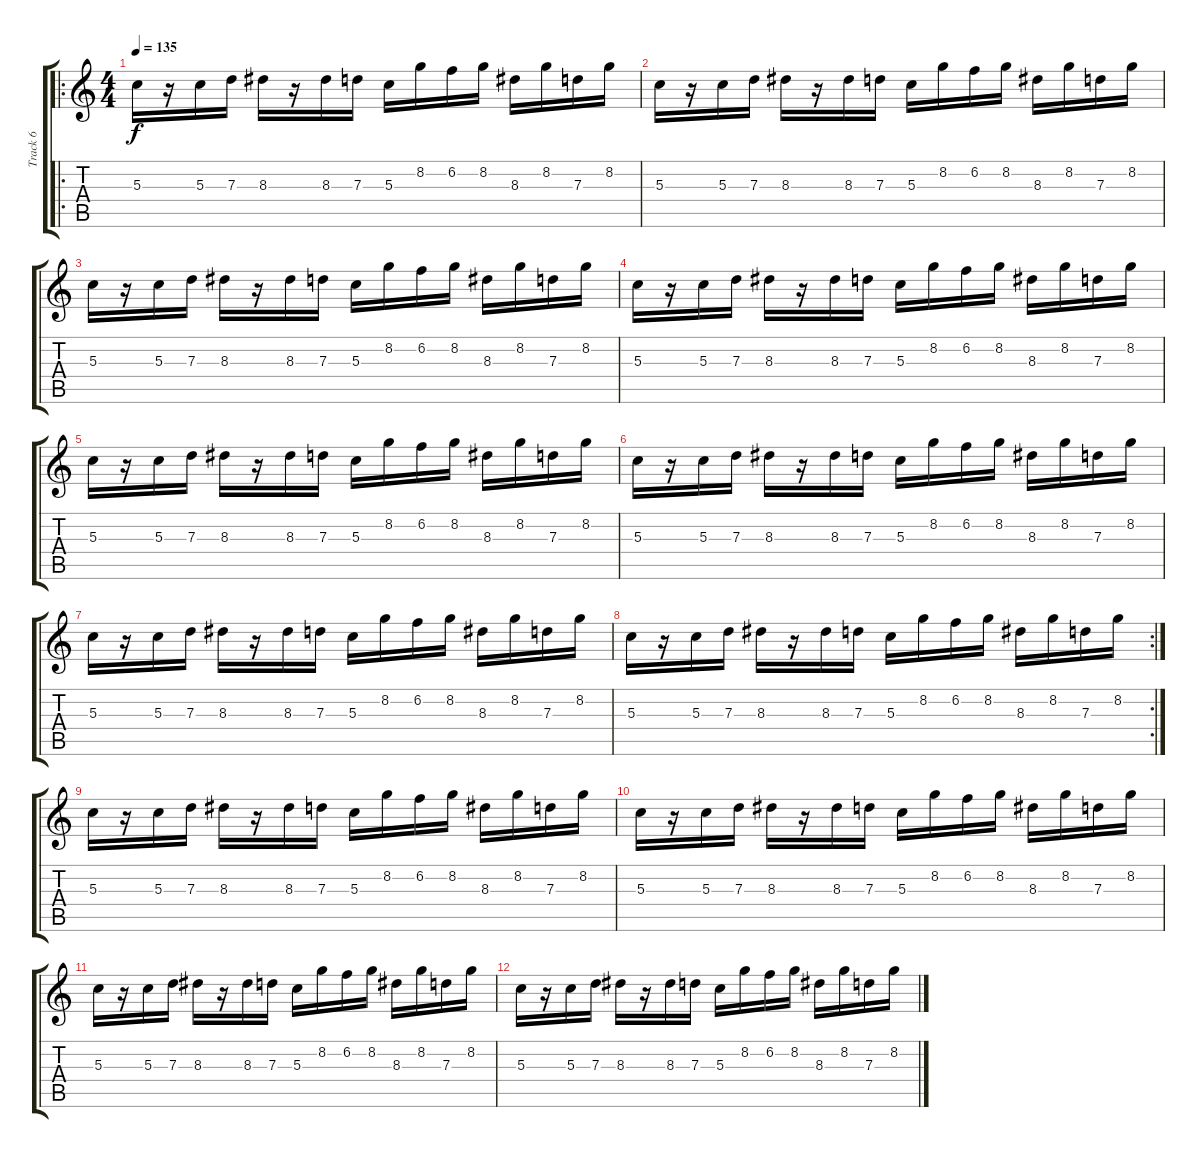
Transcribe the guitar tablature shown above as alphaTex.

\track ("Track 6" "Track 6") {instrument electricguitarclean}
\staff {score tabs}
\tuning (E4 B3 G3 D3 A2 E2) {hide}
\ro
\ts (4 4)
\tempo 135
\clef g2
\ks c
5.3.16{dy f} r.16 5.3.16 7.3.16 8.3.16 r.16 8.3.16 7.3.16 5.3.16 8.2.16 6.2.16 8.2.16 8.3.16 8.2.16 7.3.16 8.2.16 |
5.3.16 r.16 5.3.16 7.3.16 8.3.16 r.16 8.3.16 7.3.16 5.3.16 8.2.16 6.2.16 8.2.16 8.3.16 8.2.16 7.3.16 8.2.16 |
5.3.16 r.16 5.3.16 7.3.16 8.3.16 r.16 8.3.16 7.3.16 5.3.16 8.2.16 6.2.16 8.2.16 8.3.16 8.2.16 7.3.16 8.2.16 |
5.3.16 r.16 5.3.16 7.3.16 8.3.16 r.16 8.3.16 7.3.16 5.3.16 8.2.16 6.2.16 8.2.16 8.3.16 8.2.16 7.3.16 8.2.16 |
5.3.16 r.16 5.3.16 7.3.16 8.3.16 r.16 8.3.16 7.3.16 5.3.16 8.2.16 6.2.16 8.2.16 8.3.16 8.2.16 7.3.16 8.2.16 |
5.3.16 r.16 5.3.16 7.3.16 8.3.16 r.16 8.3.16 7.3.16 5.3.16 8.2.16 6.2.16 8.2.16 8.3.16 8.2.16 7.3.16 8.2.16 |
5.3.16 r.16 5.3.16 7.3.16 8.3.16 r.16 8.3.16 7.3.16 5.3.16 8.2.16 6.2.16 8.2.16 8.3.16 8.2.16 7.3.16 8.2.16 |
\rc 2
5.3.16 r.16 5.3.16 7.3.16 8.3.16 r.16 8.3.16 7.3.16 5.3.16 8.2.16 6.2.16 8.2.16 8.3.16 8.2.16 7.3.16 8.2.16 |
5.3.16{volume 0} r.16 5.3.16 7.3.16 8.3.16 r.16 8.3.16 7.3.16 5.3.16 8.2.16 6.2.16 8.2.16 8.3.16 8.2.16 7.3.16 8.2.16 |
5.3.16 r.16 5.3.16 7.3.16 8.3.16 r.16 8.3.16 7.3.16 5.3.16 8.2.16 6.2.16 8.2.16 8.3.16 8.2.16 7.3.16 8.2.16 |
5.3.16 r.16 5.3.16 7.3.16 8.3.16 r.16 8.3.16 7.3.16 5.3.16 8.2.16 6.2.16 8.2.16 8.3.16 8.2.16 7.3.16 8.2.16 |
5.3.16 r.16 5.3.16 7.3.16 8.3.16 r.16 8.3.16 7.3.16 5.3.16 8.2.16 6.2.16 8.2.16 8.3.16 8.2.16 7.3.16 8.2.16
